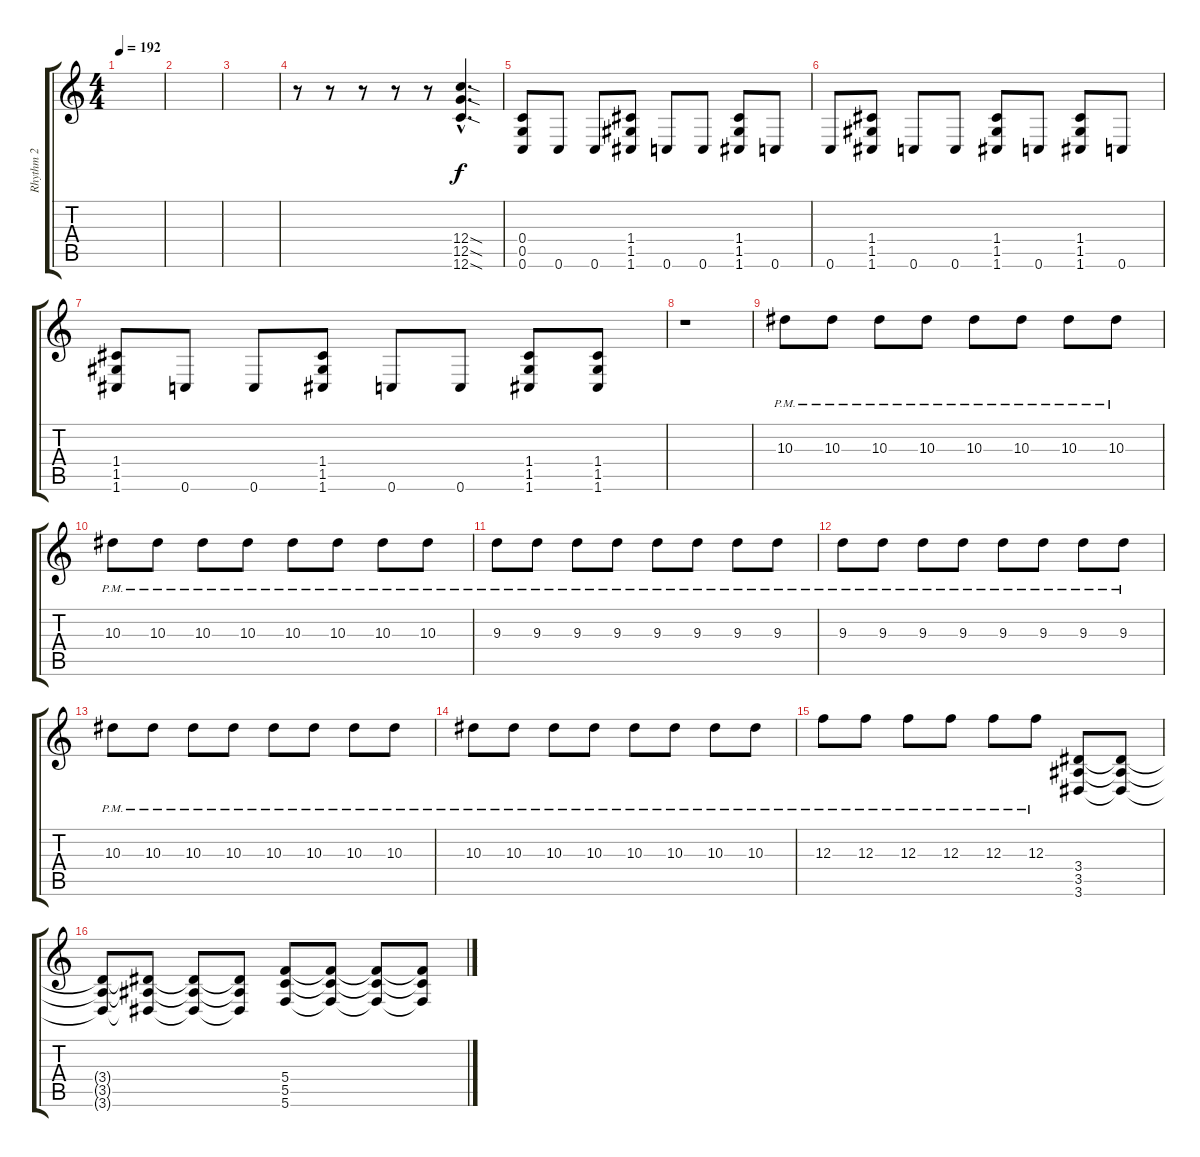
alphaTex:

\track ("Rhythm 2" "Rhythm 2") {instrument overdrivenguitar}
\staff {score tabs}
\tuning (D4 A3 F3 C3 G2 C2) {hide}
\ts (4 4)
\tempo 192
\clef g2
\ks c
|
|
|
r.8 r.8 r.8 r.8 r.8 (12.4{sod hac} 12.5{sod hac} 12.6{sod hac}).4{d} |
(0.4 0.5 0.6).8 0.6.8 0.6.8 (1.4 1.5 1.6).8 0.6.8 0.6.8 (1.4 1.5 1.6).8 0.6.8 |
0.6.8 (1.4 1.5 1.6).8 0.6.8 0.6.8 (1.4 1.5 1.6).8 0.6.8 (1.4 1.5 1.6).8 0.6.8 |
(1.4 1.5 1.6).8 0.6.8 0.6.8 (1.4 1.5 1.6).8 0.6.8 0.6.8 (1.4 1.5 1.6).8 (1.4 1.5 1.6).8 |
r.1 |
10.3{pm}.8 10.3{pm}.8 10.3{pm}.8 10.3{pm}.8 10.3{pm}.8 10.3{pm}.8 10.3{pm}.8 10.3{pm}.8 |
10.3{pm}.8 10.3{pm}.8 10.3{pm}.8 10.3{pm}.8 10.3{pm}.8 10.3{pm}.8 10.3{pm}.8 10.3{pm}.8 |
9.3{pm}.8 9.3{pm}.8 9.3{pm}.8 9.3{pm}.8 9.3{pm}.8 9.3{pm}.8 9.3{pm}.8 9.3{pm}.8 |
9.3{pm}.8 9.3{pm}.8 9.3{pm}.8 9.3{pm}.8 9.3{pm}.8 9.3{pm}.8 9.3{pm}.8 9.3{pm}.8 |
10.3{pm}.8 10.3{pm}.8 10.3{pm}.8 10.3{pm}.8 10.3{pm}.8 10.3{pm}.8 10.3{pm}.8 10.3{pm}.8 |
10.3{pm}.8 10.3{pm}.8 10.3{pm}.8 10.3{pm}.8 10.3{pm}.8 10.3{pm}.8 10.3{pm}.8 10.3{pm}.8 |
12.3{pm}.8 12.3{pm}.8 12.3{pm}.8 12.3{pm}.8 12.3{pm}.8 12.3{pm}.8 (3.4 3.5 3.6).8 (3.4{t} 3.5{t} 3.6{t}).8 |
(3.4{t} 3.5{t} 3.6{t}).8 (3.4{t} 3.5{t} 3.6{t}).8 (3.4{t} 3.5{t} 3.6{t}).8 (3.4{t} 3.5{t} 3.6{t}).8 (5.4 5.5 5.6).8 (5.4{t} 5.5{t} 5.6{t}).8 (5.4{t} 5.5{t} 5.6{t}).8 (5.4{t} 5.5{t} 5.6{t}).8
